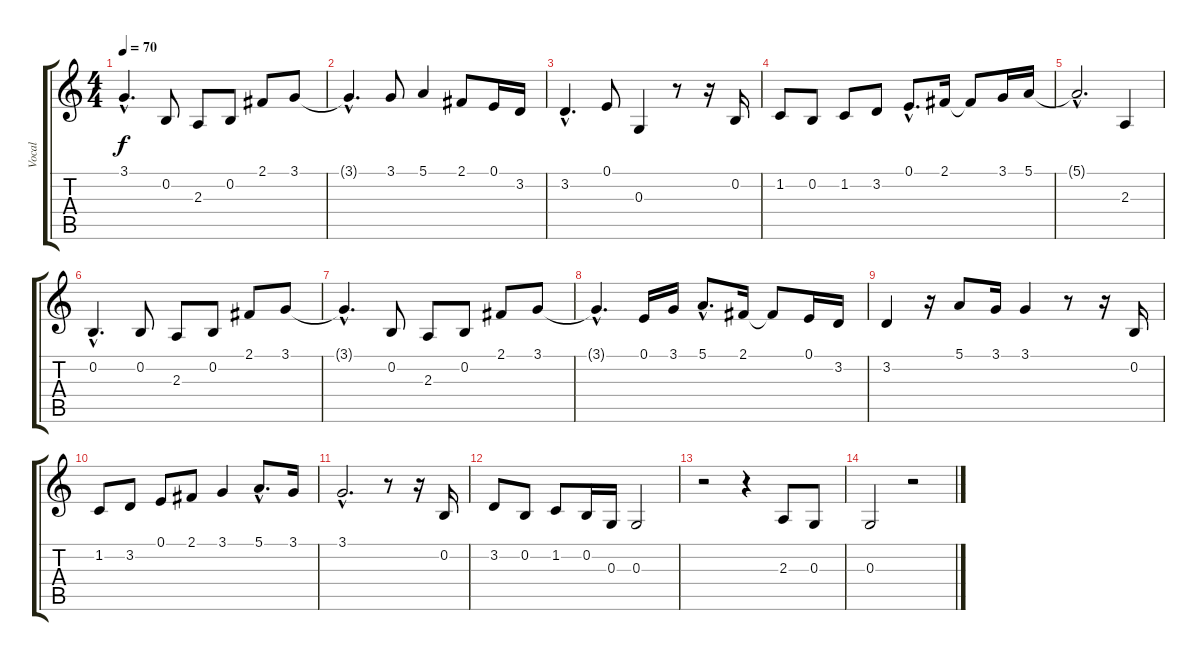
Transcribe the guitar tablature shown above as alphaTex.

\track ("Vocal" "Vocal") {instrument piccolo}
\staff {score tabs}
\tuning (E4 B3 G3 D3 A2 E2) {hide}
\ts (4 4)
\tempo 70
\clef g2
\ks c
3.1{hac t}.4{d dy f} 0.2.8 2.3.8 0.2.8 2.1.8 3.1.8 |
3.1{hac t}.4{d} 3.1.8 5.1.4 2.1.8 0.1.16 3.2.16 |
3.2{hac}.4{d} 0.1.8 0.3.4 r.8 r.16 0.2.16 |
1.2.8 0.2.8 1.2.8 3.2.8 0.1{hac}.8{d} 2.1.16 2.1{t}.8 3.1.16 5.1.16 |
5.1{hac t}.2{d} 2.3.4 |
0.2{hac}.4{d} 0.2.8 2.3.8 0.2.8 2.1.8 3.1.8 |
3.1{hac t}.4{d} 0.2.8 2.3.8 0.2.8 2.1.8 3.1.8 |
3.1{hac t}.4{d} 0.1.16 3.1.16 5.1{hac}.8{d} 2.1.16 2.1{t}.8 0.1.16 3.2.16 |
3.2.4 r.16 5.1.8 3.1.16 3.1.4 r.8 r.16 0.2.16 |
1.2.8 3.2.8 0.1.8 2.1.8 3.1.4 5.1{hac}.8{d} 3.1.16 |
3.1{hac}.2{d} r.8 r.16 0.2.16 |
3.2.8 0.2.8 1.2.8 0.2.16 0.3.16 0.3.2 |
r.2 r.4 2.3.8 0.3.8 |
0.3.2 r.2
